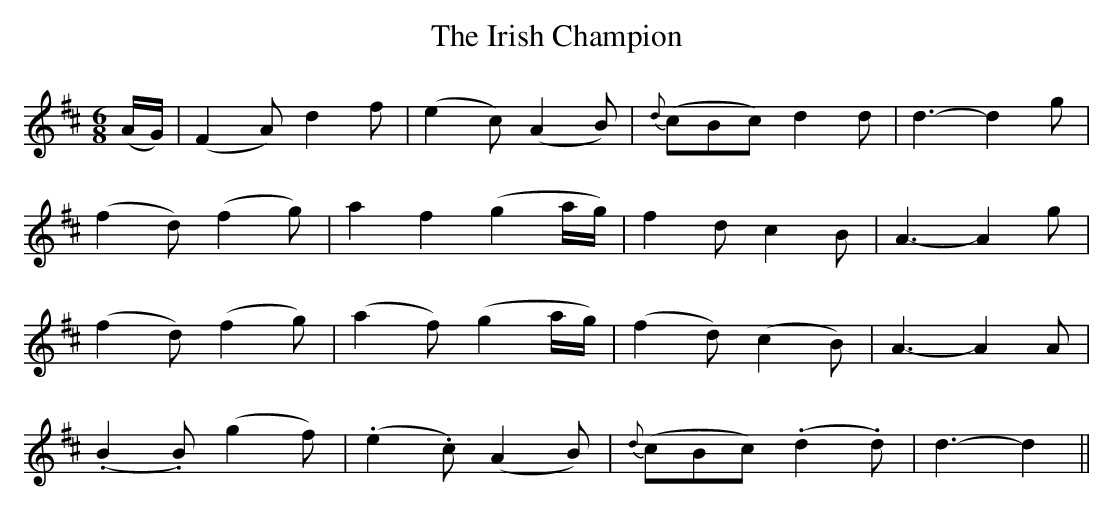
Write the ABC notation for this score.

X:1
T: The Irish Champion
M: 6/8
L: 1/8
K: D
(A/G/)|(F2 A) d2 f|(e2 c) (A2 B)|{d}(cBc) d2 d|d3- d2 g|
(f2 d) (f2 g)|a2 f2 (g2 a/g/)|f2 d c2 B|A3- A2 g|
(f2 d) (f2 g)|(a2 f) (g2 a/g/)|(f2 d) (c2 B)|A3- A2 A|
(.B2 .B) (g2 f)|(.e2 .c) (A2 B)|{d}(cBc) (.d2 .d)|d3- d2||
